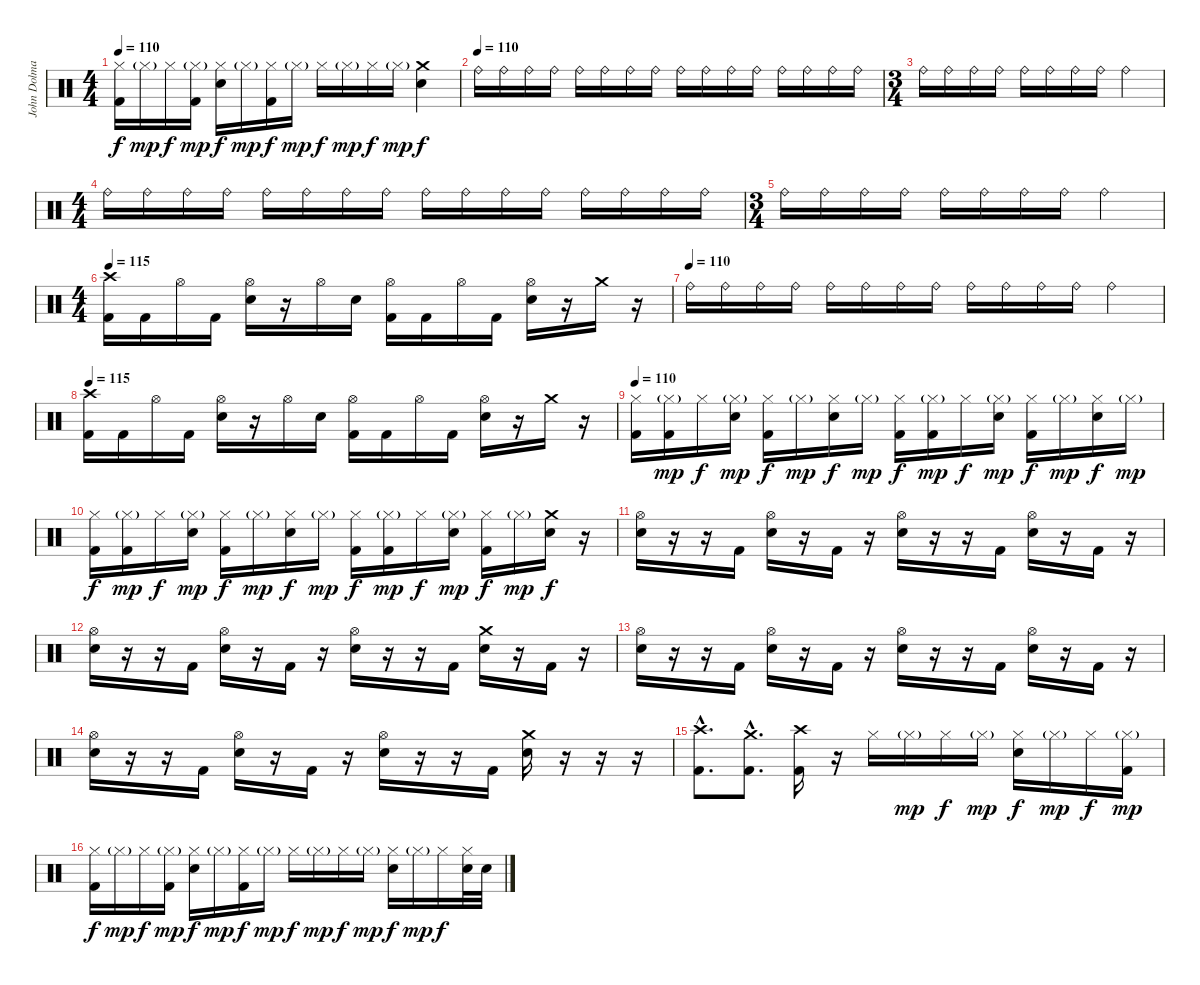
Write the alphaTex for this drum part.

\track ("John Dolmayan" "John Dolma") {instrument percussion}
\staff {score}
\articulation defaults
\ts (4 4)
\tempo 110
\clef neutral
\ks c
("Hi-Hat (closed)" "Kick (hit) 2").16{dy f volume 16} "Hi-Hat (closed)"{g}.16{dy mp} "Hi-Hat (closed)".16{dy f} ("Hi-Hat (closed)"{g} "Kick (hit) 2").16{dy mp} ("Hi-Hat (closed)" "Electric Snare (hit)").16{dy f} "Hi-Hat (closed)"{g}.16{dy mp} ("Hi-Hat (closed)" "Kick (hit) 2").16{dy f} "Hi-Hat (closed)"{g}.16{dy mp} "Hi-Hat (closed)".16{dy f} "Hi-Hat (closed)"{g}.16{dy mp} "Hi-Hat (closed)".16{dy f} "Hi-Hat (closed)"{g}.16{dy mp} ("Crash medium (hit)" "Electric Snare (hit)").4{dy f} |
\tempo (110)
"Ride (bell)".16{volume 13} "Ride (bell)".16 "Ride (bell)".16 "Ride (bell)".16 "Ride (bell)".16 "Ride (bell)".16 "Ride (bell)".16 "Ride (bell)".16 "Ride (bell)".16 "Ride (bell)".16 "Ride (bell)".16 "Ride (bell)".16 "Ride (bell)".16 "Ride (bell)".16 "Ride (bell)".16 "Ride (bell)".16 |
\ts (3 4)
"Ride (bell)".16 "Ride (bell)".16 "Ride (bell)".16 "Ride (bell)".16 "Ride (bell)".16 "Ride (bell)".16 "Ride (bell)".16 "Ride (bell)".16 "Ride (bell)".4 |
\ts (4 4)
"Ride (bell)".16 "Ride (bell)".16 "Ride (bell)".16 "Ride (bell)".16 "Ride (bell)".16 "Ride (bell)".16 "Ride (bell)".16 "Ride (bell)".16 "Ride (bell)".16 "Ride (bell)".16 "Ride (bell)".16 "Ride (bell)".16 "Ride (bell)".16 "Ride (bell)".16 "Ride (bell)".16 "Ride (bell)".16 |
\ts (3 4)
"Ride (bell)".16 "Ride (bell)".16 "Ride (bell)".16 "Ride (bell)".16 "Ride (bell)".16 "Ride (bell)".16 "Ride (bell)".16 "Ride (bell)".16 "Ride (bell)".4 |
\ts (4 4)
\tempo 115
("Crash high (hit)" "Kick (hit) 2").16{volume 16} "Kick (hit) 2".16 "Hi-Hat (open)".16 "Kick (hit) 2".16 ("Hi-Hat (open)" "Electric Snare (hit)").16 r.16 "Hi-Hat (open)".16 "Electric Snare (hit)".16 ("Hi-Hat (open)" "Kick (hit) 2").16 "Kick (hit) 2".16 "Hi-Hat (open)".16 "Kick (hit) 2".16 ("Hi-Hat (open)" "Electric Snare (hit)").16 r.16 "Crash medium (hit)".16 r.16 |
\tempo (110)
"Ride (bell)".16{volume 13} "Ride (bell)".16 "Ride (bell)".16 "Ride (bell)".16 "Ride (bell)".16 "Ride (bell)".16 "Ride (bell)".16 "Ride (bell)".16 "Ride (bell)".16 "Ride (bell)".16 "Ride (bell)".16 "Ride (bell)".16 "Ride (bell)".4 |
\tempo 115
("Crash high (hit)" "Kick (hit) 2").16{volume 16} "Kick (hit) 2".16 "Hi-Hat (open)".16 "Kick (hit) 2".16 ("Hi-Hat (open)" "Electric Snare (hit)").16 r.16 "Hi-Hat (open)".16 "Electric Snare (hit)".16 ("Hi-Hat (open)" "Kick (hit) 2").16 "Kick (hit) 2".16 "Hi-Hat (open)".16 "Kick (hit) 2".16 ("Hi-Hat (open)" "Electric Snare (hit)").16 r.16 "Crash medium (hit)".16 r.16 |
\tempo 110
("Hi-Hat (closed)" "Kick (hit) 2").16 ("Hi-Hat (closed)"{g} "Kick (hit) 2").16{dy mp} "Hi-Hat (closed)".16{dy f} ("Hi-Hat (closed)"{g} "Electric Snare (hit)").16{dy mp} ("Hi-Hat (closed)" "Kick (hit) 2").16{dy f} "Hi-Hat (closed)"{g}.16{dy mp} ("Hi-Hat (closed)" "Electric Snare (hit)").16{dy f} "Hi-Hat (closed)"{g}.16{dy mp} ("Hi-Hat (closed)" "Kick (hit) 2").16{dy f} ("Hi-Hat (closed)"{g} "Kick (hit) 2").16{dy mp} "Hi-Hat (closed)".16{dy f} ("Hi-Hat (closed)"{g} "Electric Snare (hit)").16{dy mp} ("Hi-Hat (closed)" "Kick (hit) 2").16{dy f} "Hi-Hat (closed)"{g}.16{dy mp} ("Hi-Hat (closed)" "Electric Snare (hit)").16{dy f} "Hi-Hat (closed)"{g}.16{dy mp} |
("Hi-Hat (closed)" "Kick (hit) 2").16{dy f} ("Hi-Hat (closed)"{g} "Kick (hit) 2").16{dy mp} "Hi-Hat (closed)".16{dy f} ("Hi-Hat (closed)"{g} "Electric Snare (hit)").16{dy mp} ("Hi-Hat (closed)" "Kick (hit) 2").16{dy f} "Hi-Hat (closed)"{g}.16{dy mp} ("Hi-Hat (closed)" "Electric Snare (hit)").16{dy f} "Hi-Hat (closed)"{g}.16{dy mp} ("Hi-Hat (closed)" "Kick (hit) 2").16{dy f} ("Hi-Hat (closed)"{g} "Kick (hit) 2").16{dy mp} "Hi-Hat (closed)".16{dy f} ("Hi-Hat (closed)"{g} "Electric Snare (hit)").16{dy mp} ("Hi-Hat (closed)" "Kick (hit) 2").16{dy f} "Hi-Hat (closed)"{g}.16{dy mp} ("Crash medium (hit)" "Electric Snare (hit)").16{dy f} r.16 |
("Hi-Hat (open)" "Electric Snare (hit)").16 r.16 r.16 "Kick (hit) 2".16 ("Hi-Hat (open)" "Electric Snare (hit)").16 r.16 "Kick (hit) 2".16 r.16 ("Hi-Hat (open)" "Electric Snare (hit)").16 r.16 r.16 "Kick (hit) 2".16 ("Hi-Hat (open)" "Electric Snare (hit)").16 r.16 "Kick (hit) 2".16 r.16 |
("Hi-Hat (open)" "Electric Snare (hit)").16 r.16 r.16 "Kick (hit) 2".16 ("Hi-Hat (open)" "Electric Snare (hit)").16 r.16 "Kick (hit) 2".16 r.16 ("Hi-Hat (open)" "Electric Snare (hit)").16 r.16 r.16 "Kick (hit) 2".16 ("Crash medium (hit)" "Electric Snare (hit)").16 r.16 "Kick (hit) 2".16 r.16 |
("Hi-Hat (open)" "Electric Snare (hit)").16 r.16 r.16 "Kick (hit) 2".16 ("Hi-Hat (open)" "Electric Snare (hit)").16 r.16 "Kick (hit) 2".16 r.16 ("Hi-Hat (open)" "Electric Snare (hit)").16 r.16 r.16 "Kick (hit) 2".16 ("Hi-Hat (open)" "Electric Snare (hit)").16 r.16 "Kick (hit) 2".16 r.16 |
("Hi-Hat (open)" "Electric Snare (hit)").16 r.16 r.16 "Kick (hit) 2".16 ("Hi-Hat (open)" "Electric Snare (hit)").16 r.16 "Kick (hit) 2".16 r.16 ("Hi-Hat (open)" "Electric Snare (hit)").16 r.16 r.16 "Kick (hit) 2".16 ("Crash medium (hit)" "Electric Snare (hit)").16 r.16 r.16{volume 0} r.16 |
("Crash high (hit)"{hac} "Kick (hit) 2"{hac}).8{d volume 16} ("Crash medium (hit)"{hac} "Kick (hit) 2"{hac}).8{d} ("Crash high (hit)" "Kick (hit) 2").16 r.16 "Hi-Hat (closed)".16 "Hi-Hat (closed)"{g}.16{dy mp} "Hi-Hat (closed)".16{dy f} "Hi-Hat (closed)"{g}.16{dy mp} ("Hi-Hat (closed)" "Electric Snare (hit)").16{dy f} "Hi-Hat (closed)"{g}.16{dy mp} "Hi-Hat (closed)".16{dy f} ("Hi-Hat (closed)"{g} "Kick (hit) 2").16{dy mp} |
("Hi-Hat (closed)" "Kick (hit) 2").16{dy f} "Hi-Hat (closed)"{g}.16{dy mp} "Hi-Hat (closed)".16{dy f} ("Hi-Hat (closed)"{g} "Kick (hit) 2").16{dy mp} ("Hi-Hat (closed)" "Electric Snare (hit)").16{dy f} "Hi-Hat (closed)"{g}.16{dy mp} ("Hi-Hat (closed)" "Kick (hit) 2").16{dy f} "Hi-Hat (closed)"{g}.16{dy mp} "Hi-Hat (closed)".16{dy f} "Hi-Hat (closed)"{g}.16{dy mp} "Hi-Hat (closed)".16{dy f} "Hi-Hat (closed)"{g}.16{dy mp} ("Hi-Hat (closed)" "Electric Snare (hit)").16{dy f} "Hi-Hat (closed)"{g}.16{dy mp} "Hi-Hat (closed)".16{dy f} ("Hi-Hat (closed)" "Electric Snare (hit)").32{volume 10} "Electric Snare (hit)".32
